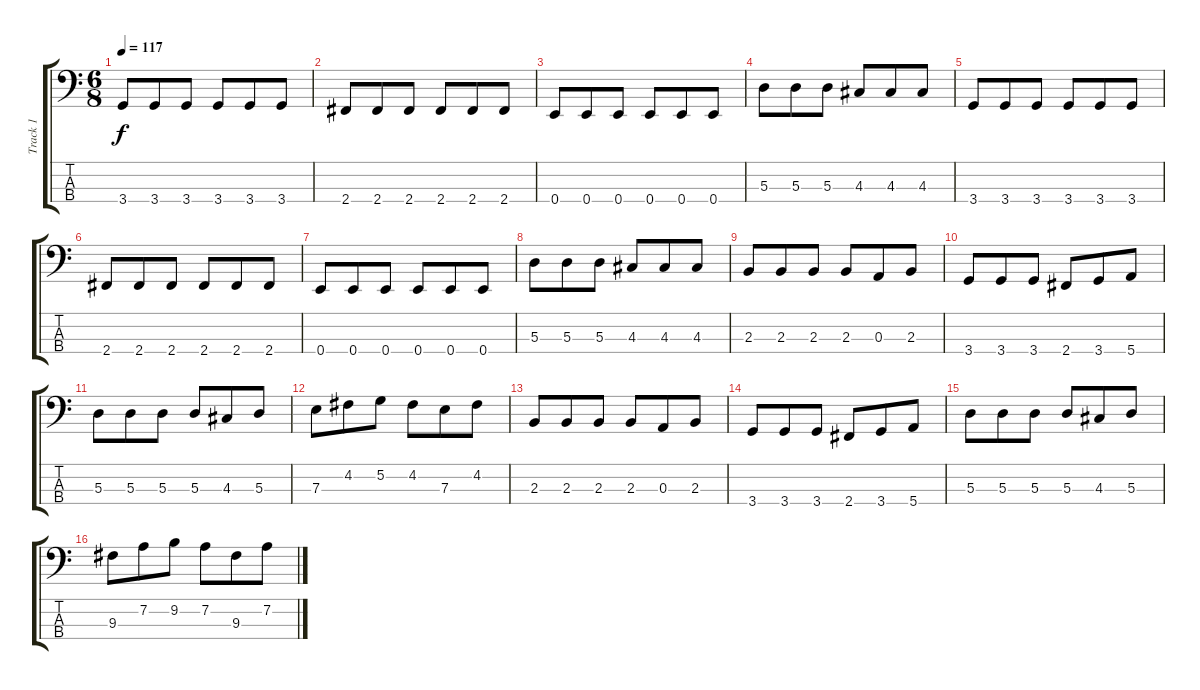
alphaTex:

\track ("Track 1" "Track 1") {instrument electricbasspick}
\staff {score tabs}
\tuning (G2 D2 A1 E1) {hide}
\ts (6 8)
\tempo 117
\clef f4
\ks c
3.4.8{dy f} 3.4.8 3.4.8 3.4.8 3.4.8 3.4.8 |
2.4.8 2.4.8 2.4.8 2.4.8 2.4.8 2.4.8 |
0.4.8 0.4.8 0.4.8 0.4.8 0.4.8 0.4.8 |
5.3.8 5.3.8 5.3.8 4.3.8 4.3.8 4.3.8 |
3.4.8 3.4.8 3.4.8 3.4.8 3.4.8 3.4.8 |
2.4.8 2.4.8 2.4.8 2.4.8 2.4.8 2.4.8 |
0.4.8 0.4.8 0.4.8 0.4.8 0.4.8 0.4.8 |
5.3.8 5.3.8 5.3.8 4.3.8 4.3.8 4.3.8 |
2.3.8 2.3.8 2.3.8 2.3.8 0.3.8 2.3.8 |
3.4.8 3.4.8 3.4.8 2.4.8 3.4.8 5.4.8 |
5.3.8 5.3.8 5.3.8 5.3.8 4.3.8 5.3.8 |
7.3.8 4.2.8 5.2.8 4.2.8 7.3.8 4.2.8 |
2.3.8 2.3.8 2.3.8 2.3.8 0.3.8 2.3.8 |
3.4.8 3.4.8 3.4.8 2.4.8 3.4.8 5.4.8 |
5.3.8 5.3.8 5.3.8 5.3.8 4.3.8 5.3.8 |
9.3.8 7.2.8 9.2.8 7.2.8 9.3.8 7.2.8
